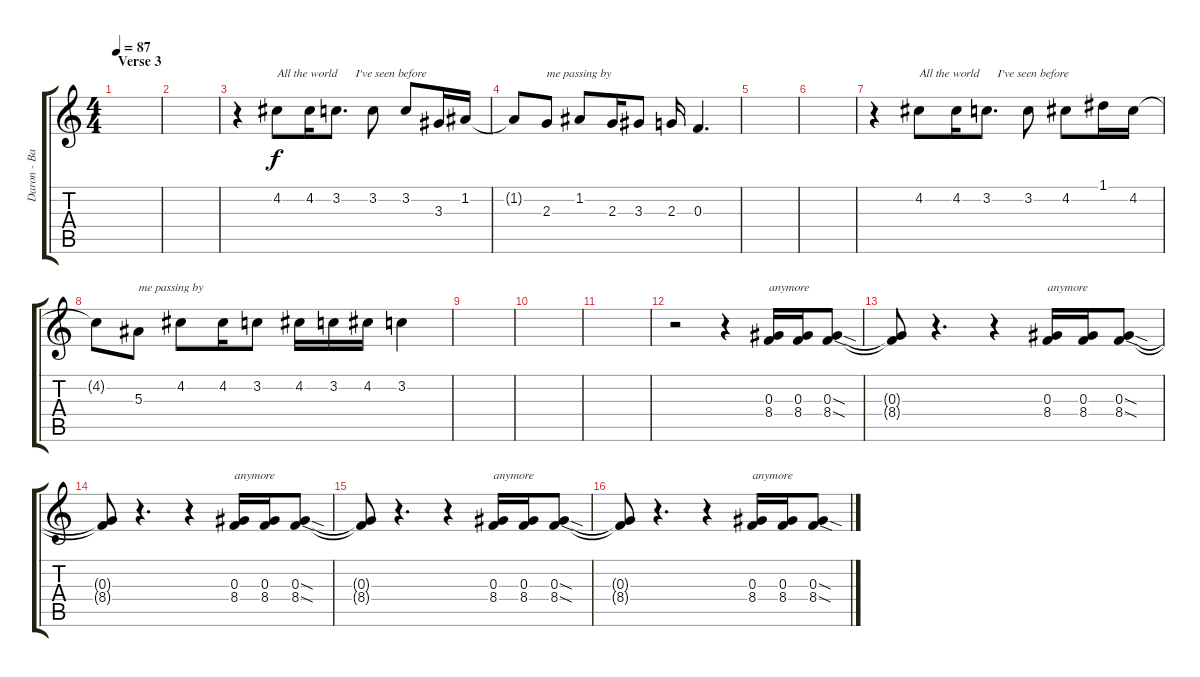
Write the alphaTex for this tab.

\track ("Daron - Back Vocal" "Daron - Ba") {instrument distortionguitar}
\staff {score tabs}
\tuning (D4 A3 F3 C3 G2 C2) {hide}
\ts (4 4)
\section ("" "Verse 3")
\tempo 87
\clef g2
\ks c
|
|
r.4 4.2.8{txt "All the world      I've seen before "} 4.2.16 3.2.8{d} 3.2.8 3.2.8 3.3.16 1.2.16 |
1.2{t}.8 2.3.8{txt "me passing by "} 1.2.8 2.3.16 3.3.8 2.3.16 0.3.4{d} |
|
|
r.4 4.2.8{txt "All the world      I've seen before "} 4.2.16 3.2.8{d} 3.2.8 4.2.8 1.1.16 4.2.16 |
4.2{t}.8 5.3.8{txt "me passing by "} 4.2.8 4.2.16 3.2.8 4.2.16 3.2.16 4.2.16 3.2.4 |
|
|
|
r.2 r.4 (0.3 8.4).16{txt "anymore "} (0.3 8.4).16 (0.3{sod} 8.4{sod}).8 |
(0.3{t} 8.4{t}).8 r.4{d} r.4 (0.3 8.4).16{txt "anymore "} (0.3 8.4).16 (0.3{sod} 8.4{sod}).8 |
(0.3{t} 8.4{t}).8 r.4{d} r.4 (0.3 8.4).16{txt "anymore "} (0.3 8.4).16 (0.3{sod} 8.4{sod}).8 |
(0.3{t} 8.4{t}).8 r.4{d} r.4 (0.3 8.4).16{txt "anymore "} (0.3 8.4).16 (0.3{sod} 8.4{sod}).8 |
(0.3{t} 8.4{t}).8 r.4{d} r.4 (0.3 8.4).16{txt "anymore "} (0.3 8.4).16 (0.3{sod} 8.4{sod}).8
